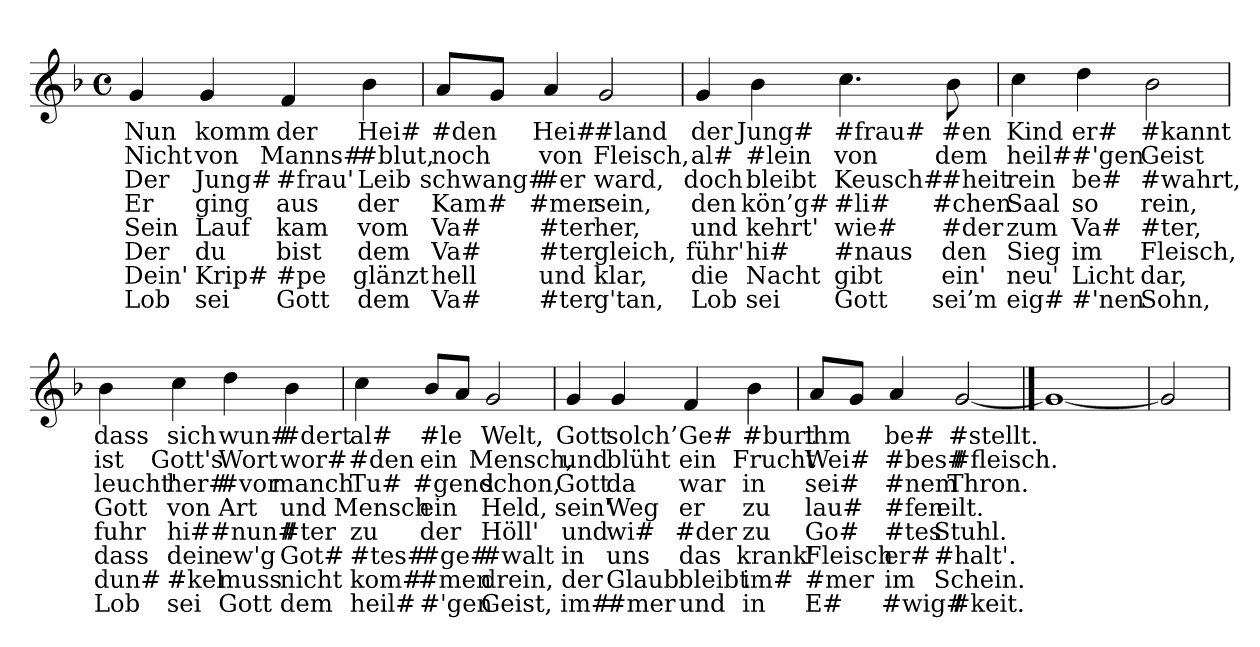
**kern	**text	**text	**text	**text	**text	**text	**text	**text
*part1	*part1	*part1	*part1	*part1	*part1	*part1	*part1	*part1
*staff1	*staff1	*staff1	*staff1	*staff1	*staff1	*staff1	*staff1	*staff1
*clefG2	*	*	*	*	*	*	*	*
*k[b-]	*	*	*	*	*	*	*	*
*M4/4	*	*	*	*	*	*	*	*
*met(c)	*	*	*	*	*	*	*	*
=	=	=	=	=	=	=	=	=
4g	Nun	Nicht	Der	Er	Sein	Der	Dein'	Lob
4g	komm	von	Jung#	ging	Lauf	du	Krip#	sei
4f	der	Manns#	#frau'	aus	kam	bist	#pe	Gott
4b-	Hei#	#blut,	Leib	der	vom	dem	glänzt	dem
=	=	=	=	=	=	=	=	=
8aL	#den	noch	schwang#	Kam#	Va#	Va#	hell	Va#
8gJ	.	.	.	.	.	.	.	.
4a	Hei#	von	#er	#mer	#ter	#ter	und	#ter
2g	#land	Fleisch,	ward,	sein,	her,	gleich,	klar,	g'tan,
=	=	=	=	=	=	=	=	=
4g	der	al#	doch	den	und	führ'	die	Lob
4b-	Jung#	#lein	bleibt	kön’g#	kehrt'	hi#	Nacht	sei
4.cc	#frau#	von	Keusch#	#li#	wie#	#naus	gibt	Gott
8b-	#en	dem	#heit	#chen	#der	den	ein'	sei’m
=	=	=	=	=	=	=	=	=
4cc	Kind	heil#	rein	Saal	zum	Sieg	neu'	eig#
4dd	er#	#'gen	be#	so	Va#	im	Licht	#'nen
2b-	#kannt	Geist	#wahrt,	rein,	#ter,	Fleisch,	dar,	Sohn,
=	=	=	=	=	=	=	=	=
4b-	dass	ist	leucht'	Gott	fuhr	dass	dun#	Lob
4cc	sich	Gott's	her#	von	hi#	dein	#kel	sei
4dd	wun#	Wort	#vor	Art	#nun#	ew'g	muss	Gott
4b-	#dert	wor#	manch'	und	#ter	Got#	nicht	dem
=	=	=	=	=	=	=	=	=
4cc	al#	#den	Tu#	Mensch	zu	#tes#	kom#	heil#
8b-L	#le	ein	#gend	ein	der	#ge#	#men	#'gen
8aJ	.	.	.	.	.	.	.	.
2g	Welt,	Mensch,	schon,	Held,	Höll'	#walt	drein,	Geist,
=	=	=	=	=	=	=	=	=
4g	Gott	und	Gott	sein'	und	in	der	im#
4g	solch’	blüht	da	Weg	wi#	uns	Glaub'	#mer
4f	Ge#	ein	war	er	#der	das	bleibt	und
4b-	#burt	Frucht	in	zu	zu	krank'	im#	in
=	=	=	=	=	=	=	=	=
8aL	ihm	Wei#	sei#	lau#	Go#	Fleisch	#mer	E#
8gJ	.	.	.	.	.	.	.	.
4a	be#	#bes#	#nem	#fen	#tes	er#	im	#wig#
[2g	#stellt.	#fleisch.	Thron.	eilt.	Stuhl.	#halt'.	Schein.	#keit.
==1	==1	==1	==1	==1	==1	==1	==1	==1
1g_	.	.	.	.	.	.	.	.
=2	=2	=2	=2	=2	=2	=2	=2	=2
2g]	.	.	.	.	.	.	.	.
=	=	=	=	=	=	=	=	=
*-	*-	*-	*-	*-	*-	*-	*-	*-
